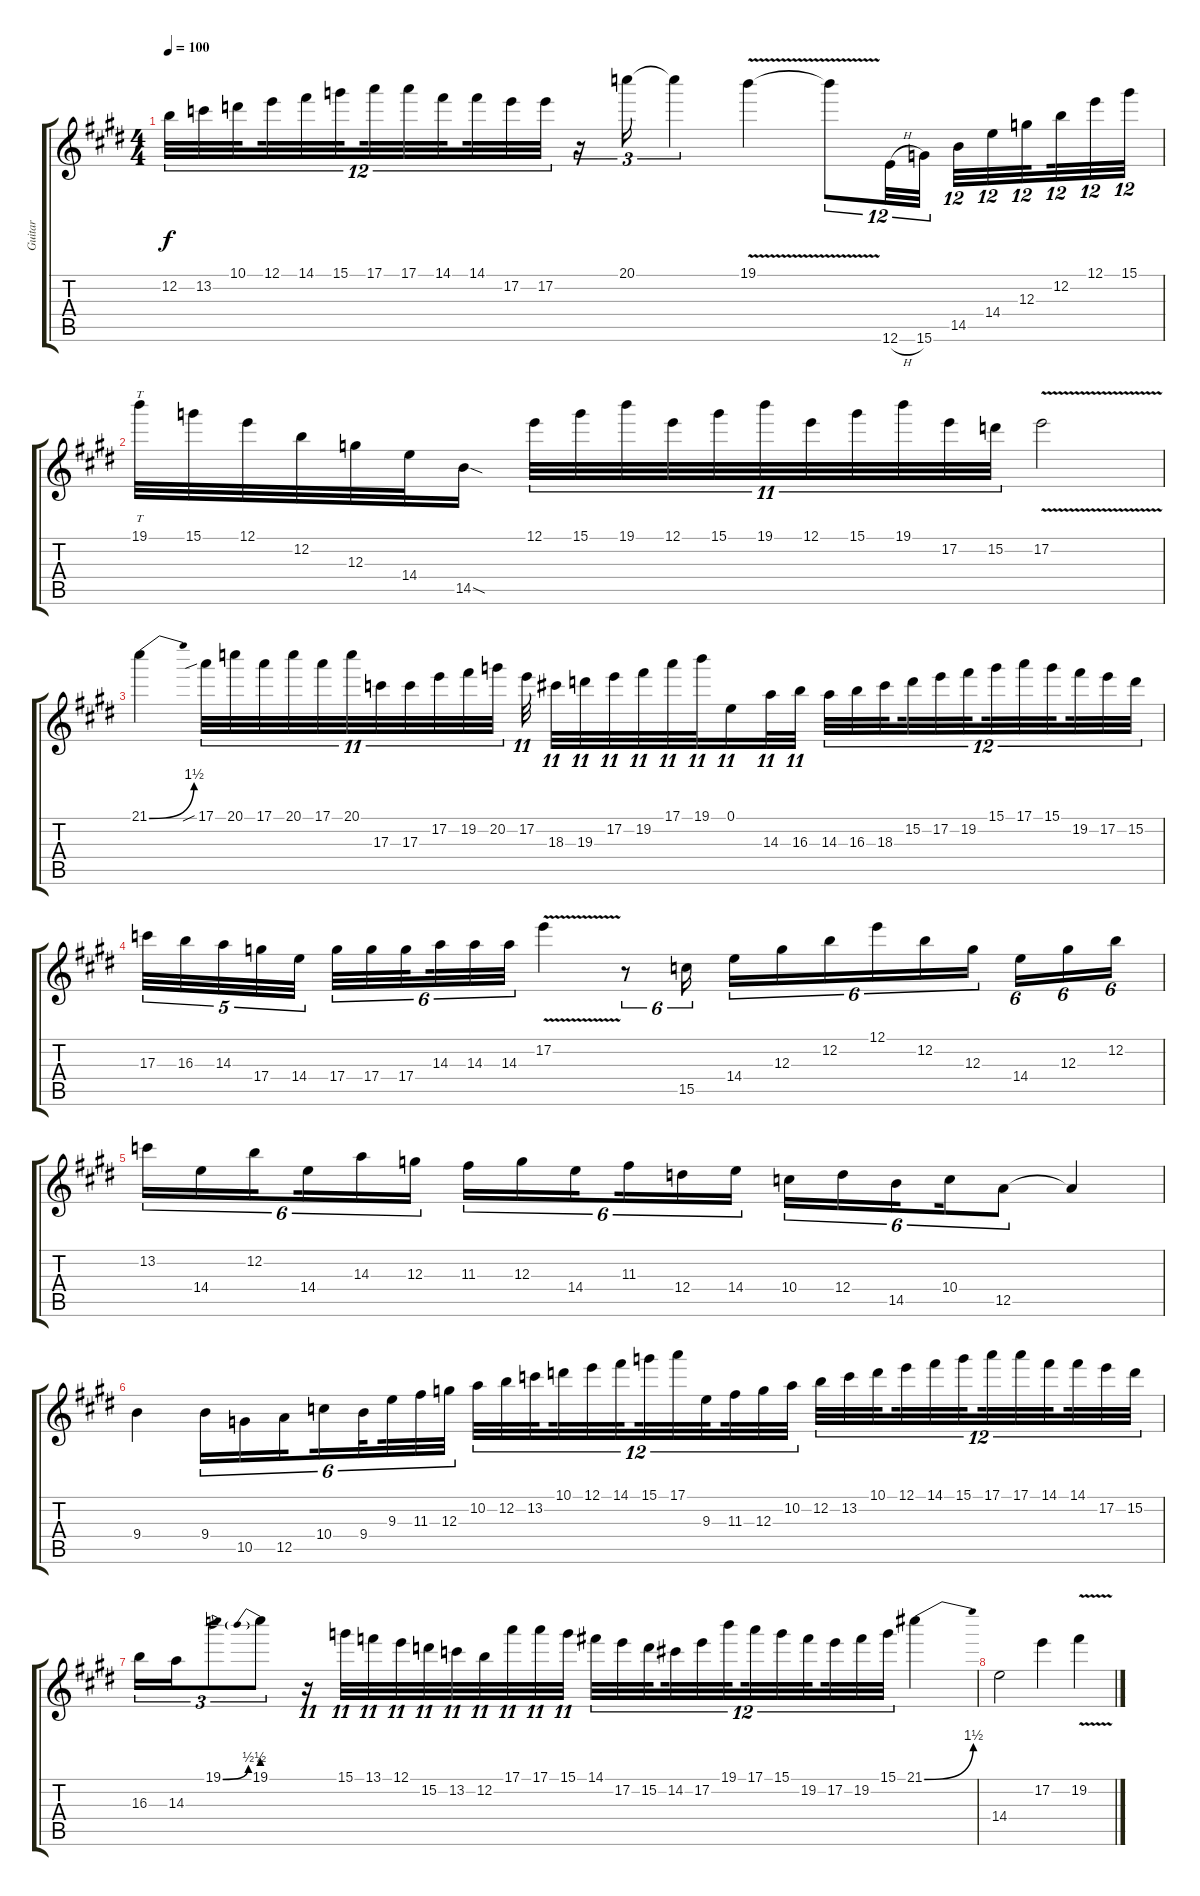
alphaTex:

\track ("Guitar" "Guitar") {instrument overdrivenguitar}
\staff {score tabs}
\tuning (E4 B3 G3 D3 A2 E2) {hide}
\ts (4 4)
\tempo 100
\clef g2
\ks e
12.2.32{tu (12 8) dy f} 13.2.32{tu (12 8)} 10.1.32{tu (12 8) beam splitsecondary} 12.1.32{tu (12 8)} 14.1.32{tu (12 8)} 15.1.32{tu (12 8) beam splitsecondary} 17.1.32{tu (12 8)} 17.1.32{tu (12 8)} 14.1.32{tu (12 8) beam splitsecondary} 14.1.32{tu (12 8)} 17.2.32{tu (12 8)} 17.2.32{tu (12 8)} r.16{tu (3 2)} 20.1.16{tu (3 2)} 20.1{t}.4{tu (3 2)} 19.1{v}.4 19.1{t}.8{tu (12 8)} 12.6{h}.32{tu (12 8)} 15.6.32{tu (12 8) beam splitsecondary} 14.5.32{tu (12 8)} 14.4.32{tu (12 8)} 12.3.32{tu (12 8) beam splitsecondary} 12.2.32{tu (12 8)} 12.1.32{tu (12 8)} 15.1.32{tu (12 8)} |
\ks c#minor
19.1.32{tt} 15.1.32 12.1.32 12.2.32 12.3.32 14.4.32 14.5{sod}.16 12.1.32{tu (11 8)} 15.1.32{tu (11 8)} 19.1.32{tu (11 8)} 12.1.32{tu (11 8)} 15.1.32{tu (11 8)} 19.1.32{tu (11 8)} 12.1.32{tu (11 8)} 15.1.32{tu (11 8)} 19.1.32{tu (11 8)} 17.2.32{tu (11 8)} 15.2.32{tu (11 8)} 17.2{v}.2 |
\ks e
21.1{be (bend 0 0 60 6)}.4 17.1{sib}.32{tu (11 8)} 20.1.32{tu (11 8)} 17.1.32{tu (11 8)} 20.1.32{tu (11 8)} 17.1.32{tu (11 8)} 20.1.32{tu (11 8)} 17.3.32{tu (11 8)} 17.3.32{tu (11 8)} 17.2.32{tu (11 8)} 19.2.32{tu (11 8)} 20.2.32{tu (11 8)} 17.2.32{tu (11 8)} 18.3.32{tu (11 8)} 19.3.32{tu (11 8)} 17.2.32{tu (11 8)} 19.2.32{tu (11 8)} 17.1.32{tu (11 8)} 19.1.32{tu (11 8)} 0.1.16{tu (11 8)} 14.3.32{tu (11 8)} 16.3.32{tu (11 8)} 14.3.32{tu (12 8)} 16.3.32{tu (12 8)} 18.3.32{tu (12 8) beam splitsecondary} 15.2.32{tu (12 8)} 17.2.32{tu (12 8)} 19.2.32{tu (12 8) beam splitsecondary} 15.1.32{tu (12 8)} 17.1.32{tu (12 8)} 15.1.32{tu (12 8) beam splitsecondary} 19.2.32{tu (12 8)} 17.2.32{tu (12 8)} 15.2.32{tu (12 8)} |
17.3.32{tu (5 4)} 16.3.32{tu (5 4)} 14.3.32{tu (5 4)} 17.4.32{tu (5 4)} 14.4.32{tu (5 4) beam splitsecondary} 17.4.32{tu (6 4)} 17.4.32{tu (6 4)} 17.4.32{tu (6 4) beam splitsecondary} 14.3.32{tu (6 4)} 14.3.32{tu (6 4)} 14.3.32{tu (6 4)} 17.2{v}.4 r.8{tu (6 4)} 15.5.16{tu (6 4) beam splitsecondary} 14.4.16{tu (6 4)} 12.3.16{tu (6 4)} 12.2.16{tu (6 4)} 12.1.16{tu (6 4)} 12.2.16{tu (6 4)} 12.3.16{tu (6 4) beam splitsecondary} 14.4.16{tu (6 4)} 12.3.16{tu (6 4)} 12.2.16{tu (6 4)} |
\ks c#minor
13.2.16{tu (6 4)} 14.4.16{tu (6 4)} 12.2.16{tu (6 4) beam splitsecondary} 14.4.16{tu (6 4)} 14.3.16{tu (6 4)} 12.3.16{tu (6 4)} 11.3.16{tu (6 4)} 12.3.16{tu (6 4)} 14.4.16{tu (6 4) beam splitsecondary} 11.3.16{tu (6 4)} 12.4.16{tu (6 4)} 14.4.16{tu (6 4)} 10.4.16{tu (6 4)} 12.4.16{tu (6 4)} 14.5.16{tu (6 4) beam splitsecondary} 10.4.16{tu (6 4)} 12.5.8{tu (6 4)} 12.5{t}.4 |
\ks e
9.4.4 9.4.16{tu (6 4)} 10.5.16{tu (6 4)} 12.5.16{tu (6 4) beam splitsecondary} 10.4.16{tu (6 4)} 9.4.32{tu (6 4) beam splitsecondary} 9.3.32{tu (6 4)} 11.3.32{tu (6 4)} 12.3.32{tu (6 4)} 10.2.32{tu (12 8)} 12.2.32{tu (12 8)} 13.2.32{tu (12 8) beam splitsecondary} 10.1.32{tu (12 8)} 12.1.32{tu (12 8)} 14.1.32{tu (12 8) beam splitsecondary} 15.1.32{tu (12 8)} 17.1.32{tu (12 8)} 9.3.32{tu (12 8) beam splitsecondary} 11.3.32{tu (12 8)} 12.3.32{tu (12 8)} 10.2.32{tu (12 8)} 12.2.32{tu (12 8)} 13.2.32{tu (12 8)} 10.1.32{tu (12 8) beam splitsecondary} 12.1.32{tu (12 8)} 14.1.32{tu (12 8)} 15.1.32{tu (12 8) beam splitsecondary} 17.1.32{tu (12 8)} 17.1.32{tu (12 8)} 14.1.32{tu (12 8) beam splitsecondary} 14.1.32{tu (12 8)} 17.2.32{tu (12 8)} 15.2.32{tu (12 8)} |
16.3.16{tu (3 2)} 14.3.16{tu (3 2)} 19.1{be (bend 0 0 60 2)}.8{tu (3 2)} 19.1{be (prebend 0 2 60 2)}.8{tu (3 2)} r.16{tu (11 8)} 15.1.32{tu (11 8)} 13.1.32{tu (11 8)} 12.1.32{tu (11 8)} 15.2.32{tu (11 8)} 13.2.32{tu (11 8)} 12.2.32{tu (11 8)} 17.1.32{tu (11 8)} 17.1.32{tu (11 8)} 15.1.32{tu (11 8)} 14.1.32{tu (12 8)} 17.2.32{tu (12 8)} 15.2.32{tu (12 8) beam splitsecondary} 14.2.32{tu (12 8)} 17.2.32{tu (12 8)} 19.1.32{tu (12 8) beam splitsecondary} 17.1.32{tu (12 8)} 15.1.32{tu (12 8)} 19.2.32{tu (12 8) beam splitsecondary} 17.2.32{tu (12 8)} 19.2.32{tu (12 8)} 15.1.32{tu (12 8)} 21.1{be (bend 0 0 60 6)}.4 |
14.4.2 17.2.4 19.2{v}.4
